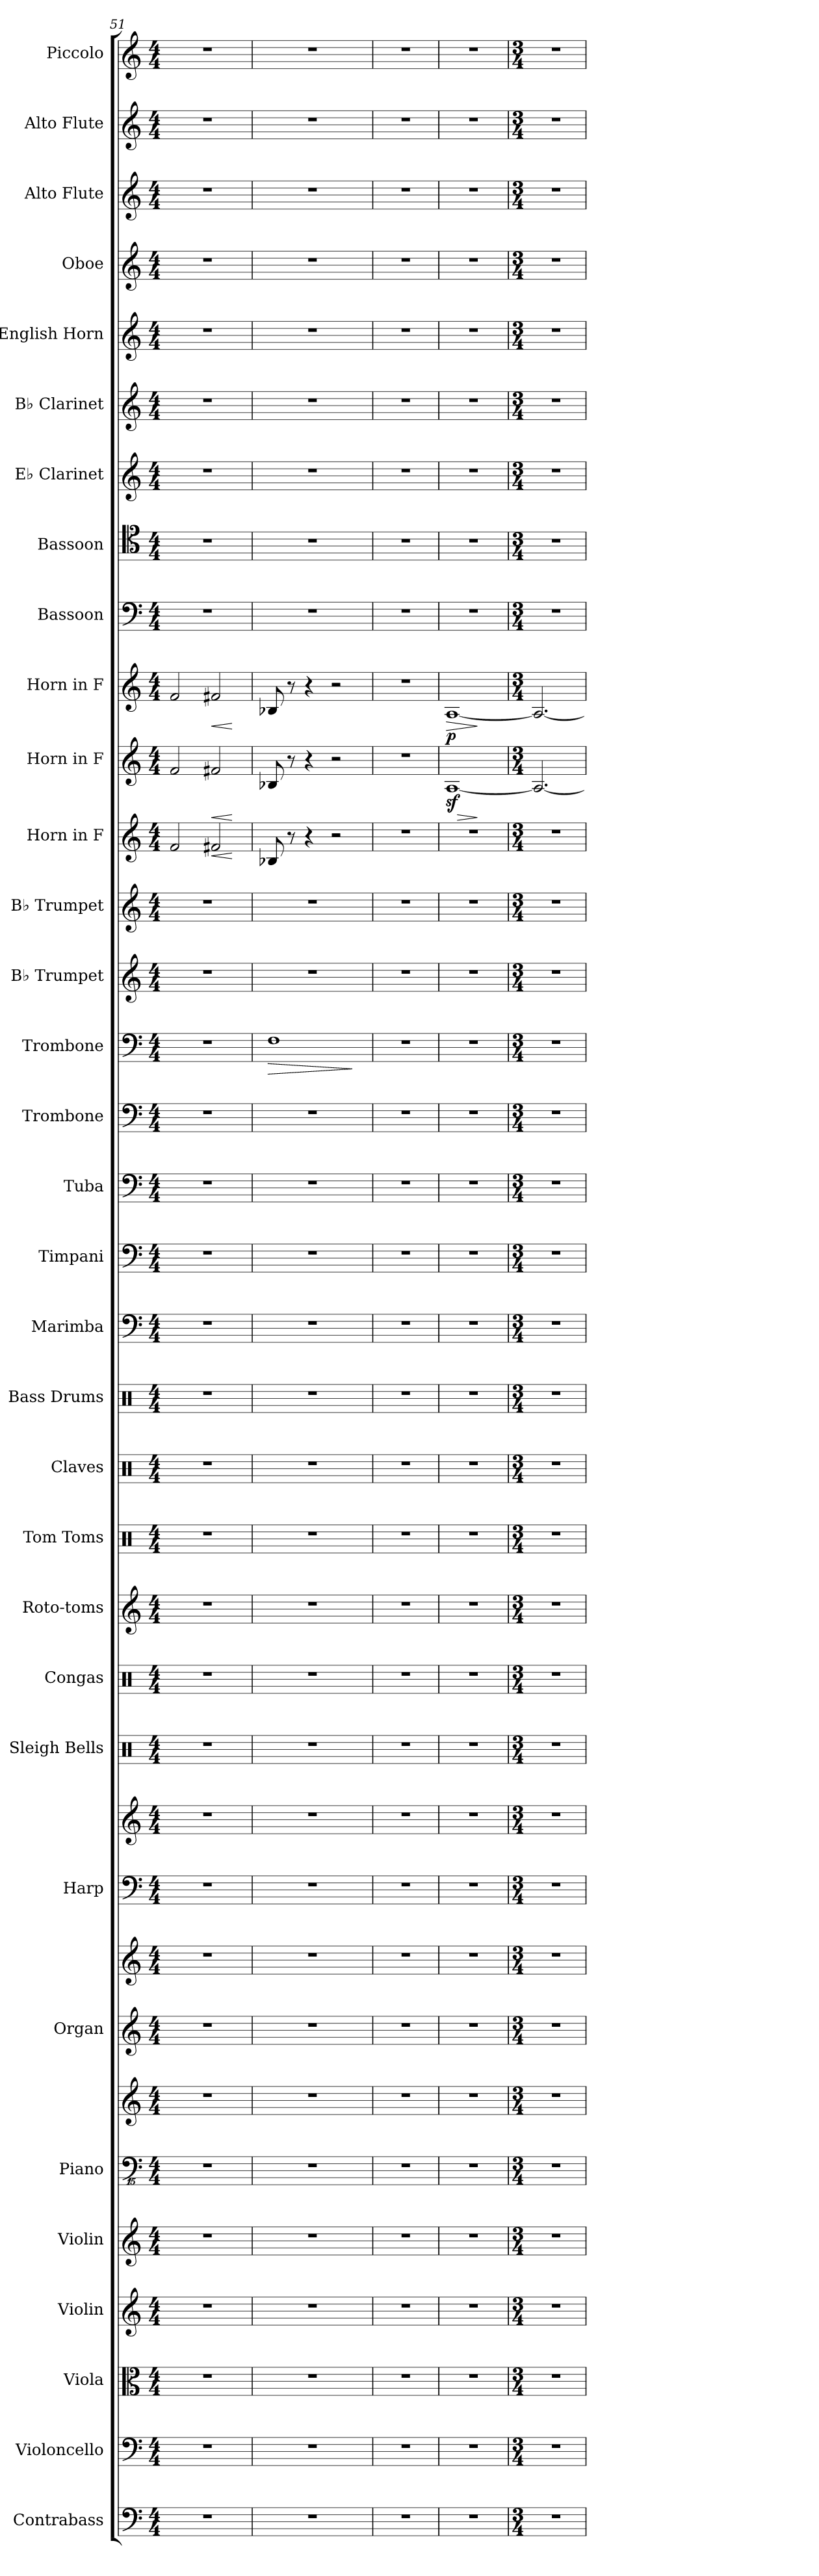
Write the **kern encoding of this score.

**kern	**kern	**kern	**kern	**kern	**kern	**kern	**kern	**kern	**kern	**kern	**kern	**kern	**kern	**kern	**kern	**kern	**kern	**kern	**kern	**kern	**kern	**dynam	**kern	**kern	**kern	**dynam	**kern	**dynam	**kern	**dynam	**kern	**kern	**kern	**kern	**kern	**kern	**kern	**kern	**kern
*part33	*part32	*part31	*part30	*part29	*part28	*part28	*part27	*part27	*part26	*part26	*part25	*part24	*part23	*part22	*part21	*part20	*part19	*part18	*part17	*part16	*part15	*part15	*part14	*part13	*part12	*part12	*part11	*part11	*part10	*part10	*part9	*part8	*part7	*part6	*part5	*part4	*part3	*part2	*part1
*staff36	*staff35	*staff34	*staff33	*staff32	*staff31	*staff30	*staff29	*staff28	*staff27	*staff26	*staff25	*staff24	*staff23	*staff22	*staff21	*staff20	*staff19	*staff18	*staff17	*staff16	*staff15	*staff15	*staff14	*staff13	*staff12	*staff12	*staff11	*staff11	*staff10	*staff10	*staff9	*staff8	*staff7	*staff6	*staff5	*staff4	*staff3	*staff2	*staff1
*I"Contrabass	*I"Violoncello	*I"Viola	*I"Violin	*I"Violin	*I"Piano	*	*I"Organ	*	*I"Harp	*	*I"Sleigh Bells	*I"Congas	*I"Roto-toms	*I"Tom Toms	*I"Claves	*I"Bass Drums	*I"Marimba	*I"Timpani	*I"Tuba	*I"Trombone	*I"Trombone	*	*I"B♭ Trumpet	*I"B♭ Trumpet	*I"Horn in F	*	*I"Horn in F	*	*I"Horn in F	*	*I"Bassoon	*I"Bassoon	*I"E♭ Clarinet	*I"B♭ Clarinet	*I"English Horn	*I"Oboe	*I"Alto Flute	*I"Alto Flute	*I"Piccolo
*I'Cb.	*I'Vc.	*I'Vla.	*I'Vln.	*I'Vln.	*I'Pno.	*	*I'Org.	*	*I'Hrp.	*	*I'Sle. Be.	*I'Co.	*I'Rt-t.	*I'Toms	*I'Clv.	*I'B.D.	*I'Mrm.	*I'Timp.	*I'Tba.	*I'Tbn.	*I'Tbn.	*	*I'B♭ Tpt.	*I'B♭ Tpt.	*	*	*	*	*	*	*I'Bsn.	*I'Bsn.	*I'E♭ Cl.	*I'B♭ Cl.	*I'E. Hn.	*I'Ob.	*I'A. Fl.	*I'A. Fl.	*I'Picc.
*clefF4	*clefF4	*clefC3	*clefG2	*clefG2	*clefFvv4	*clefG2	*clefG2	*clefG2	*clefF4	*clefG2	*clefX	*clefX	*clefG2	*clefX	*clefX	*clefX	*clefF4	*clefF4	*clefF4	*clefF4	*clefF4	*	*clefG2	*clefG2	*clefG2	*	*clefG2	*	*clefG2	*	*clefF4	*clefC4	*clefG2	*clefG2	*clefG2	*clefG2	*clefG2	*clefG2	*clefG2
*ITrd7c12	*	*	*	*	*	*	*	*	*	*	*	*	*	*	*	*	*	*	*	*	*	*	*ITrd1c2	*ITrd1c2	*ITrd4c7	*	*ITrd4c7	*	*ITrd4c7	*	*	*	*ITrd-2c-3	*ITrd1c2	*ITrd4c7	*	*ITrd3c5	*ITrd3c5	*ITrd-7c-12
*k[]	*k[]	*k[]	*k[]	*k[]	*k[]	*k[]	*k[]	*k[]	*k[]	*k[]	*k[]	*k[]	*k[]	*k[]	*k[]	*k[]	*k[]	*k[]	*k[]	*k[]	*k[]	*	*k[b-e-]	*k[b-e-]	*k[b-]	*	*k[b-]	*	*k[b-]	*	*k[]	*k[]	*k[b-e-a-]	*k[b-e-]	*k[b-]	*k[]	*k[f#]	*k[f#]	*k[]
*M4/4	*M4/4	*M4/4	*M4/4	*M4/4	*M4/4	*M4/4	*M4/4	*M4/4	*M4/4	*M4/4	*M4/4	*M4/4	*M4/4	*M4/4	*M4/4	*M4/4	*M4/4	*M4/4	*M4/4	*M4/4	*M4/4	*	*M4/4	*M4/4	*M4/4	*	*M4/4	*	*M4/4	*	*M4/4	*M4/4	*M4/4	*M4/4	*M4/4	*M4/4	*M4/4	*M4/4	*M4/4
=51	=51	=51	=51	=51	=51	=51	=51	=51	=51	=51	=51	=51	=51	=51	=51	=51	=51	=51	=51	=51	=51	=51	=51	=51	=51	=51	=51	=51	=51	=51	=51	=51	=51	=51	=51	=51	=51	=51	=51
1r	1r	1r	1r	1r	1r	1r	1r	1r	1r	1r	1r	1r	1r	1r	1r	1r	1r	1r	1r	1r	1r	.	1r	1r	2B-/	.	2B-/	.	2B-/	.	1r	1r	1r	1r	1r	1r	1r	1r	1r
!	!	!	!	!	!	!	!	!	!	!	!	!	!	!	!	!	!	!	!	!	!	!	!	!	!	!LO:HP:b	!	!LO:HP:b	!	!LO:HP:b	!	!	!	!	!	!	!	!	!
.	.	.	.	.	.	.	.	.	.	.	.	.	.	.	.	.	.	.	.	.	.	.	.	.	2Bn/	<	2Bn/	<	2Bn/	<	.	.	.	.	.	.	.	.	.
.	.	.	.	.	.	.	.	.	.	.	.	.	.	.	.	.	.	.	.	.	.	.	.	.	.	[	.	[	.	[	.	.	.	.	.	.	.	.	.
=52	=52	=52	=52	=52	=52	=52	=52	=52	=52	=52	=52	=52	=52	=52	=52	=52	=52	=52	=52	=52	=52	=52	=52	=52	=52	=52	=52	=52	=52	=52	=52	=52	=52	=52	=52	=52	=52	=52	=52
!	!	!	!	!	!	!	!	!	!	!	!	!	!	!	!	!	!	!	!	!	!	!LO:HP:b	!	!	!	!	!	!	!	!	!	!	!	!	!	!	!	!	!
!	!	!	!	!	!	!	!	!	!	!	!	!	!	!	!	!	!	!	!	!	!	!LO:DY:n=1:b	!	!	!	!	!	!	!	!	!	!	!	!	!	!	!	!	!
!	!	!	!	!	!	!	!	!	!	!	!	!	!	!	!	!	!	!	!	!	!	!LO:DY:n=2:b	!	!	!	!	!	!	!	!	!	!	!	!	!	!	!	!	!
1r	1r	1r	1r	1r	1r	1r	1r	1r	1r	1r	1r	1r	1r	1r	1r	1r	1r	1r	1r	1r	1F	> mf mp	1r	1r	8E-X/	.	8E-X/	.	8E-X/	.	1r	1r	1r	1r	1r	1r	1r	1r	1r
.	.	.	.	.	.	.	.	.	.	.	.	.	.	.	.	.	.	.	.	.	.	.	.	.	8r	.	8r	.	8r	.	.	.	.	.	.	.	.	.	.
.	.	.	.	.	.	.	.	.	.	.	.	.	.	.	.	.	.	.	.	.	.	.	.	.	4r	.	4r	.	4r	.	.	.	.	.	.	.	.	.	.
.	.	.	.	.	.	.	.	.	.	.	.	.	.	.	.	.	.	.	.	.	.	.	.	.	2r	.	2r	.	2r	.	.	.	.	.	.	.	.	.	.
.	.	.	.	.	.	.	.	.	.	.	.	.	.	.	.	.	.	.	.	.	.	]	.	.	.	.	.	.	.	.	.	.	.	.	.	.	.	.	.
!!LO:PB:g=z
=53	=53	=53	=53	=53	=53	=53	=53	=53	=53	=53	=53	=53	=53	=53	=53	=53	=53	=53	=53	=53	=53	=53	=53	=53	=53	=53	=53	=53	=53	=53	=53	=53	=53	=53	=53	=53	=53	=53	=53
1r	1r	1r	1r	1r	1r	1r	1r	1r	1r	1r	1r	1r	1r	1r	1r	1r	1r	1r	1r	1r	1r	.	1r	1r	1r	.	1r	.	1r	.	1r	1r	1r	1r	1r	1r	1r	1r	1r
=54	=54	=54	=54	=54	=54	=54	=54	=54	=54	=54	=54	=54	=54	=54	=54	=54	=54	=54	=54	=54	=54	=54	=54	=54	=54	=54	=54	=54	=54	=54	=54	=54	=54	=54	=54	=54	=54	=54	=54
!	!	!	!	!	!	!	!	!	!	!	!	!	!	!	!	!	!	!	!	!	!	!	!	!	!	!LO:DY:a	!	!LO:HP:b	!	!LO:HP:b	!	!	!	!	!	!	!	!	!
!	!	!	!	!	!	!	!	!	!	!	!	!	!	!	!	!	!	!	!	!	!	!	!	!	!	!LO:DY:n=1:a	!	!LO:DY:n=1:a	!	!	!	!	!	!	!	!	!	!	!
1r	1r	1r	1r	1r	1r	1r	1r	1r	1r	1r	1r	1r	1r	1r	1r	1r	1r	1r	1r	1r	1r	.	1r	1r	1r	p sf	[1Dz>	> p	[1D	>	1r	1r	1r	1r	1r	1r	1r	1r	1r
.	.	.	.	.	.	.	.	.	.	.	.	.	.	.	.	.	.	.	.	.	.	.	.	.	.	.	.	]	.	]	.	.	.	.	.	.	.	.	.
=55	=55	=55	=55	=55	=55	=55	=55	=55	=55	=55	=55	=55	=55	=55	=55	=55	=55	=55	=55	=55	=55	=55	=55	=55	=55	=55	=55	=55	=55	=55	=55	=55	=55	=55	=55	=55	=55	=55	=55
*M3/4	*M3/4	*M3/4	*M3/4	*M3/4	*M3/4	*M3/4	*M3/4	*M3/4	*M3/4	*M3/4	*M3/4	*M3/4	*M3/4	*M3/4	*M3/4	*M3/4	*M3/4	*M3/4	*M3/4	*M3/4	*M3/4	*	*M3/4	*M3/4	*M3/4	*	*M3/4	*	*M3/4	*	*M3/4	*M3/4	*M3/4	*M3/4	*M3/4	*M3/4	*M3/4	*M3/4	*M3/4
2.r	2.r	2.r	2.r	2.r	2.r	2.r	2.r	2.r	2.r	2.r	2.r	2.r	2.r	2.r	2.r	2.r	2.r	2.r	2.r	2.r	2.r	.	2.r	2.r	2.r	.	2.D/_	.	2.D/_	.	2.r	2.r	2.r	2.r	2.r	2.r	2.r	2.r	2.r
=	=	=	=	=	=	=	=	=	=	=	=	=	=	=	=	=	=	=	=	=	=	=	=	=	=	=	=	=	=	=	=	=	=	=	=	=	=	=	=
*-	*-	*-	*-	*-	*-	*-	*-	*-	*-	*-	*-	*-	*-	*-	*-	*-	*-	*-	*-	*-	*-	*-	*-	*-	*-	*-	*-	*-	*-	*-	*-	*-	*-	*-	*-	*-	*-	*-	*-
